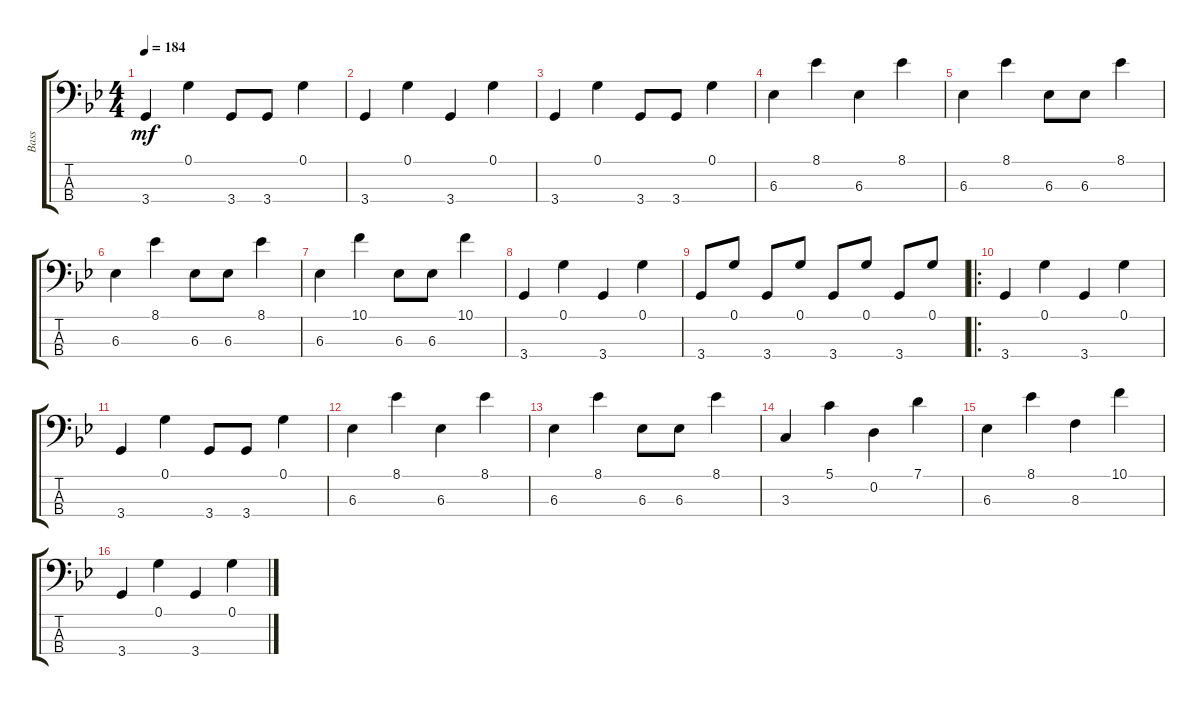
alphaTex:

\track ("Bass" "Bass") {instrument electricbassfinger}
\staff {score tabs}
\tuning (G2 D2 A1 E1) {hide}
\ts (4 4)
\tempo 184
\clef f4
\ks bb
3.4.4{dy mf} 0.1.4 3.4.8 3.4.8 0.1.4 |
3.4.4 0.1.4 3.4.4 0.1.4 |
3.4.4 0.1.4 3.4.8 3.4.8 0.1.4 |
6.3.4 8.1.4 6.3.4 8.1.4 |
6.3.4 8.1.4 6.3.8 6.3.8 8.1.4 |
6.3.4 8.1.4 6.3.8 6.3.8 8.1.4 |
6.3.4 10.1.4 6.3.8 6.3.8 10.1.4 |
3.4.4 0.1.4 3.4.4 0.1.4 |
3.4.8 0.1.8 3.4.8 0.1.8 3.4.8 0.1.8 3.4.8 0.1.8 |
\ro
3.4.4 0.1.4 3.4.4 0.1.4 |
3.4.4 0.1.4 3.4.8 3.4.8 0.1.4 |
6.3.4 8.1.4 6.3.4 8.1.4 |
6.3.4 8.1.4 6.3.8 6.3.8 8.1.4 |
3.3.4 5.1.4 0.2.4 7.1.4 |
6.3.4 8.1.4 8.3.4 10.1.4 |
3.4.4 0.1.4 3.4.4 0.1.4
